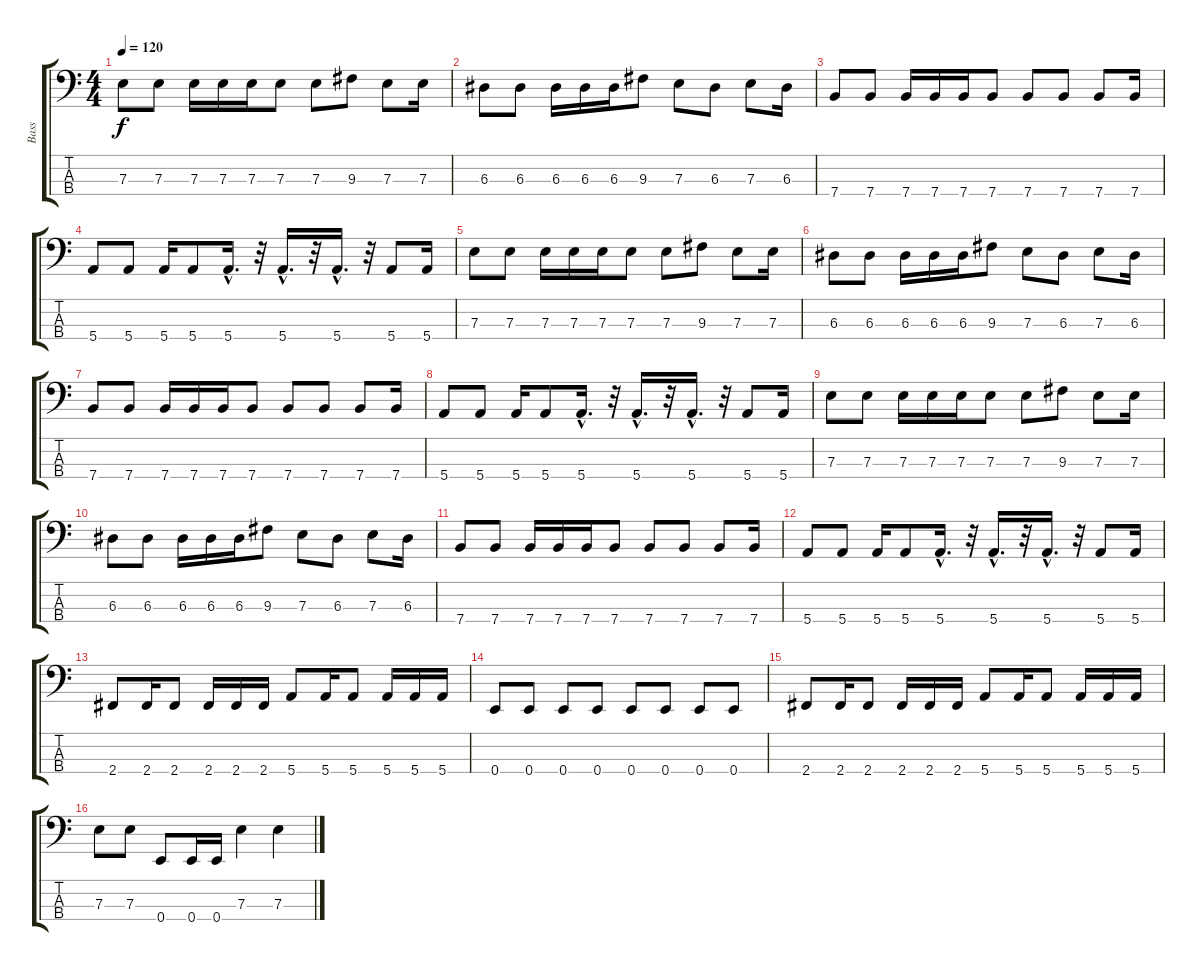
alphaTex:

\track ("Bass" "Bass") {instrument electricbassfinger}
\staff {score tabs}
\tuning (G2 D2 A1 E1) {hide}
\ts (4 4)
\tempo 120
\clef f4
\ks c
7.3.8{dy f} 7.3.8 7.3.16 7.3.16 7.3.16 7.3.8 7.3.8 9.3.8 7.3.8 7.3.16 |
6.3.8 6.3.8 6.3.16 6.3.16 6.3.16 9.3.8 7.3.8 6.3.8 7.3.8 6.3.16 |
7.4.8 7.4.8 7.4.16 7.4.16 7.4.16 7.4.8 7.4.8 7.4.8 7.4.8 7.4.16 |
5.4.8 5.4.8 5.4.16 5.4.8 5.4{hac}.16{d} r.32 5.4{hac}.16{d} r.32 5.4{hac}.16{d} r.32 5.4.8 5.4.16 |
7.3.8 7.3.8 7.3.16 7.3.16 7.3.16 7.3.8 7.3.8 9.3.8 7.3.8 7.3.16 |
6.3.8 6.3.8 6.3.16 6.3.16 6.3.16 9.3.8 7.3.8 6.3.8 7.3.8 6.3.16 |
7.4.8 7.4.8 7.4.16 7.4.16 7.4.16 7.4.8 7.4.8 7.4.8 7.4.8 7.4.16 |
5.4.8 5.4.8 5.4.16 5.4.8 5.4{hac}.16{d} r.32 5.4{hac}.16{d} r.32 5.4{hac}.16{d} r.32 5.4.8 5.4.16 |
7.3.8 7.3.8 7.3.16 7.3.16 7.3.16 7.3.8 7.3.8 9.3.8 7.3.8 7.3.16 |
6.3.8 6.3.8 6.3.16 6.3.16 6.3.16 9.3.8 7.3.8 6.3.8 7.3.8 6.3.16 |
7.4.8 7.4.8 7.4.16 7.4.16 7.4.16 7.4.8 7.4.8 7.4.8 7.4.8 7.4.16 |
5.4.8 5.4.8 5.4.16 5.4.8 5.4{hac}.16{d} r.32 5.4{hac}.16{d} r.32 5.4{hac}.16{d} r.32 5.4.8 5.4.16 |
2.4.8 2.4.16 2.4.8 2.4.16 2.4.16 2.4.16 5.4.8 5.4.16 5.4.8 5.4.16 5.4.16 5.4.16 |
0.4.8 0.4.8 0.4.8 0.4.8 0.4.8 0.4.8 0.4.8 0.4.8 |
2.4.8 2.4.16 2.4.8 2.4.16 2.4.16 2.4.16 5.4.8 5.4.16 5.4.8 5.4.16 5.4.16 5.4.16 |
7.3.8{instrument slapbass1} 7.3.8 0.4.8 0.4.16 0.4.16 7.3.4 7.3.4
